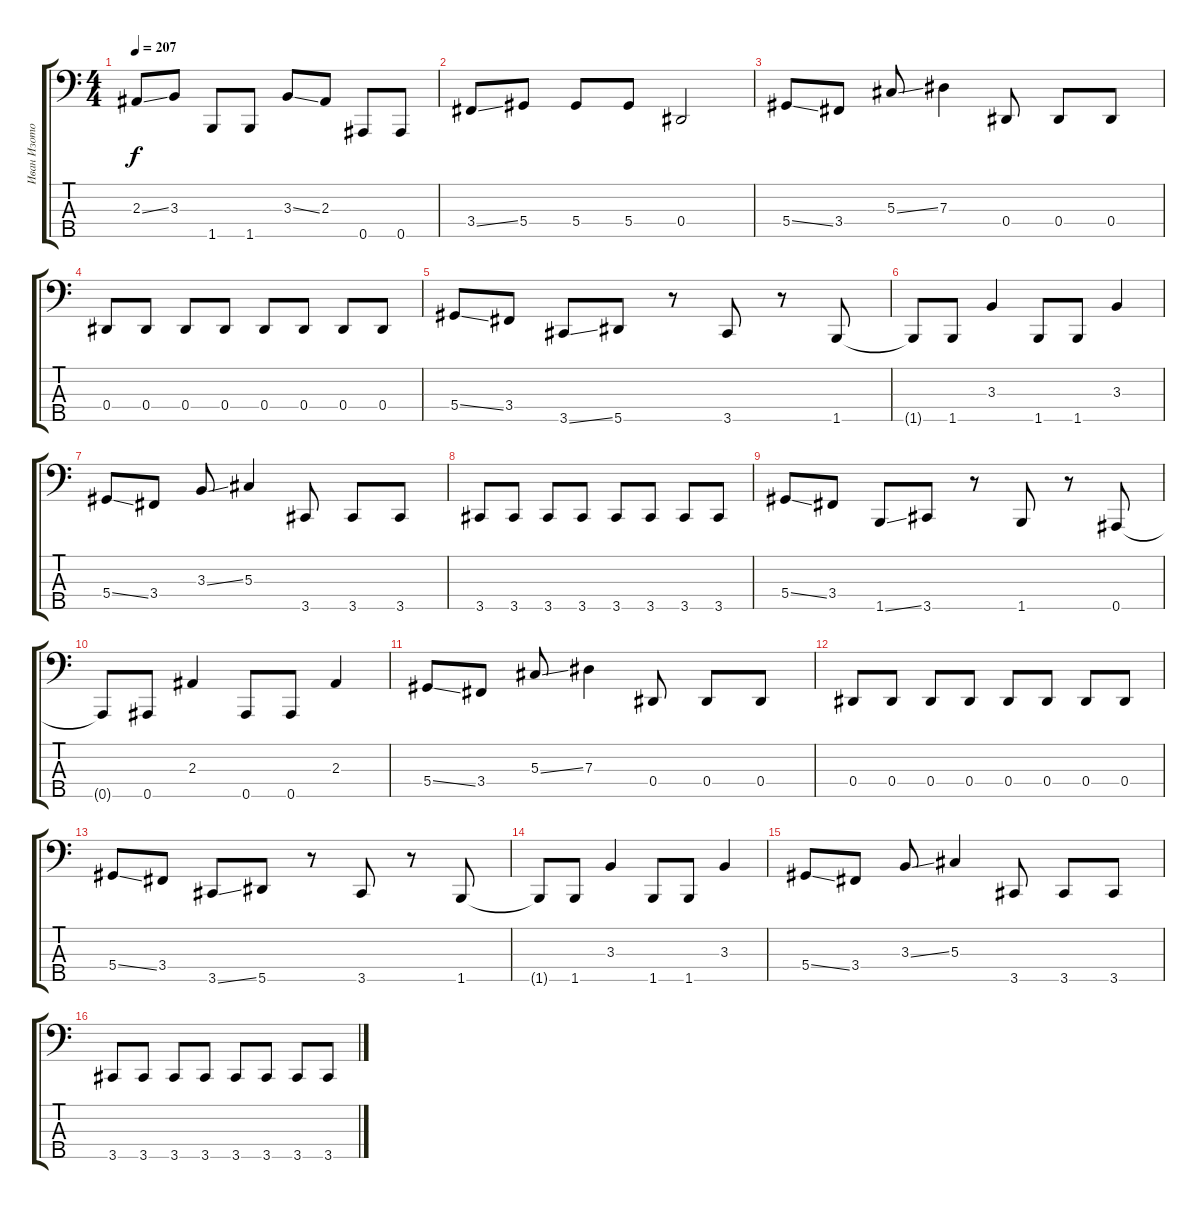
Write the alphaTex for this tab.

\track ("Иван Изотов" "Иван Изото") {instrument electricbasspick}
\staff {score tabs}
\tuning (Gb2 Db2 Ab1 Eb1 Bb0) {hide}
\ts (4 4)
\tempo 207
\clef f4
\ks c
2.3{ss}.8{dy f} 3.3.8 1.5.8 1.5.8 3.3{ss}.8 2.3.8 0.5.8 0.5.8 |
3.4{ss}.8 5.4.8 5.4.8 5.4.8 0.4.2 |
5.4{ss}.8 3.4.8 5.3{ss}.8 7.3.4 0.4.8 0.4.8 0.4.8 |
0.4.8 0.4.8 0.4.8 0.4.8 0.4.8 0.4.8 0.4.8 0.4.8 |
5.4{ss}.8 3.4.8 3.5{ss}.8 5.5.8 r.8 3.5.8 r.8 1.5.8 |
1.5{t}.8 1.5.8 3.3.4 1.5.8 1.5.8 3.3.4 |
5.4{ss}.8 3.4.8 3.3{ss}.8 5.3.4 3.5.8 3.5.8 3.5.8 |
3.5.8 3.5.8 3.5.8 3.5.8 3.5.8 3.5.8 3.5.8 3.5.8 |
5.4{ss}.8 3.4.8 1.5{ss}.8 3.5.8 r.8 1.5.8 r.8 0.5.8 |
0.5{t}.8 0.5.8 2.3.4 0.5.8 0.5.8 2.3.4 |
5.4{ss}.8 3.4.8 5.3{ss}.8 7.3.4 0.4.8 0.4.8 0.4.8 |
0.4.8 0.4.8 0.4.8 0.4.8 0.4.8 0.4.8 0.4.8 0.4.8 |
5.4{ss}.8 3.4.8 3.5{ss}.8 5.5.8 r.8 3.5.8 r.8 1.5.8 |
1.5{t}.8 1.5.8 3.3.4 1.5.8 1.5.8 3.3.4 |
5.4{ss}.8 3.4.8 3.3{ss}.8 5.3.4 3.5.8 3.5.8 3.5.8 |
3.5.8 3.5.8 3.5.8 3.5.8 3.5.8 3.5.8 3.5.8 3.5.8
